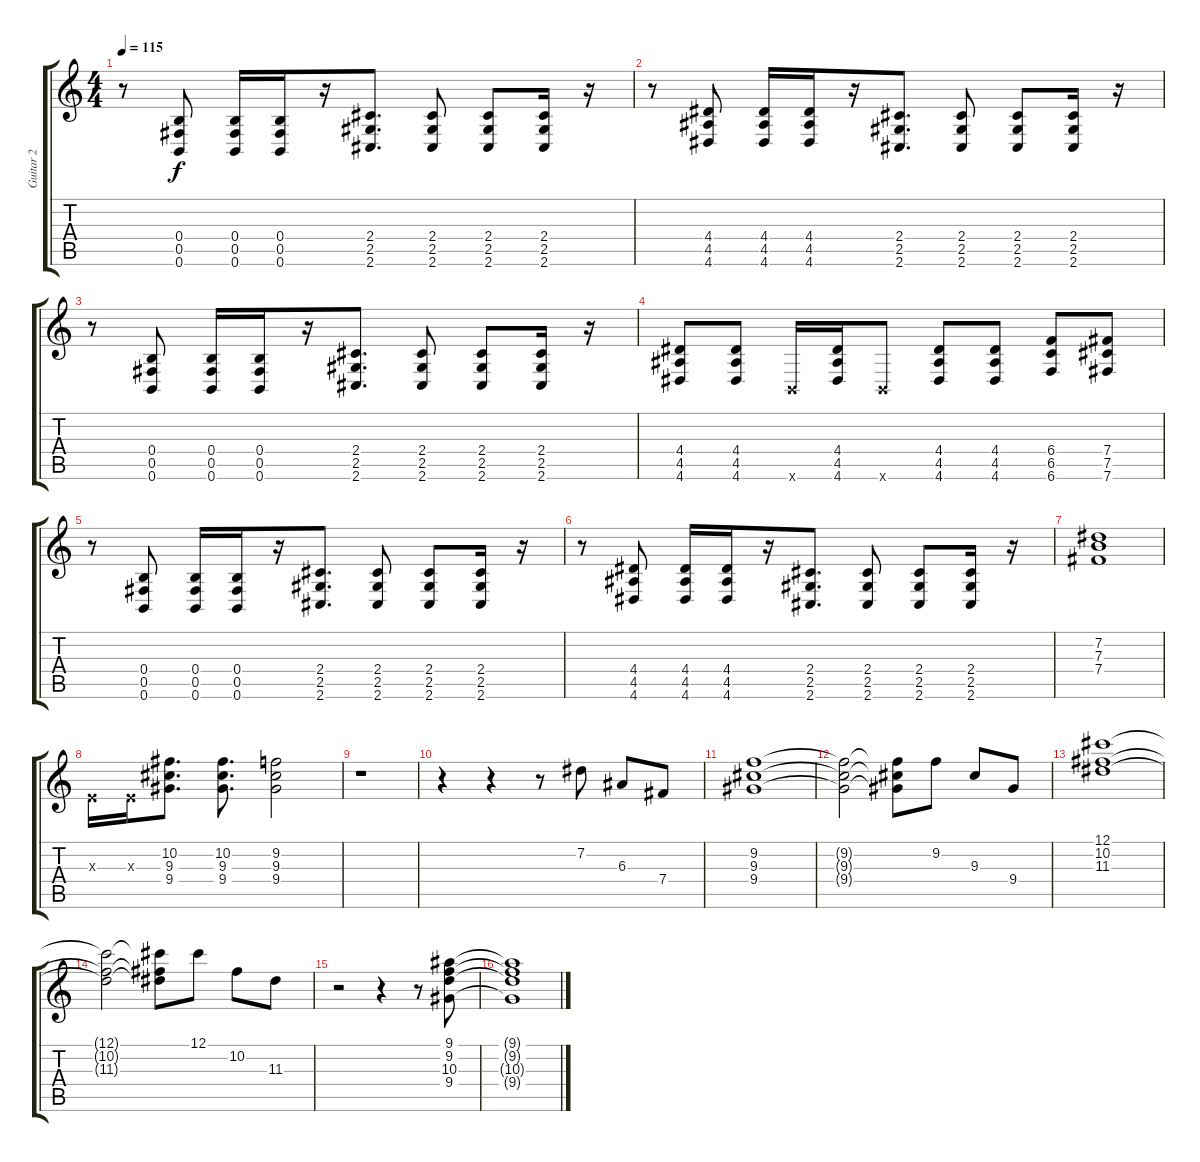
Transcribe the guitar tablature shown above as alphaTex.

\track ("Guitar 2" "Guitar 2") {instrument overdrivenguitar}
\staff {score tabs}
\tuning (Db4 Ab3 E3 B2 Gb2 B1) {hide}
\ts (4 4)
\tempo 115
\clef g2
\ks c
r.8{dy f} (0.4 0.5 0.6).8 (0.4 0.5 0.6).16 (0.4 0.5 0.6).16 r.16 (2.4 2.5 2.6).8{d} (2.4 2.5 2.6).8 (2.4 2.5 2.6).8 (2.4 2.5 2.6).16 r.16 |
r.8 (4.4 4.5 4.6).8 (4.4 4.5 4.6).16 (4.4 4.5 4.6).16 r.16 (2.4 2.5 2.6).8{d} (2.4 2.5 2.6).8 (2.4 2.5 2.6).8 (2.4 2.5 2.6).16 r.16 |
r.8 (0.4 0.5 0.6).8 (0.4 0.5 0.6).16 (0.4 0.5 0.6).16 r.16 (2.4 2.5 2.6).8{d} (2.4 2.5 2.6).8 (2.4 2.5 2.6).8 (2.4 2.5 2.6).16 r.16 |
(4.4 4.5 4.6).8 (4.4 4.5 4.6).8 0.6{x}.16 (4.4 4.5 4.6).16 0.6{x}.8 (4.4 4.5 4.6).8 (4.4 4.5 4.6).8 (6.4 6.5 6.6).8 (7.4 7.5 7.6).8 |
r.8 (0.4 0.5 0.6).8 (0.4 0.5 0.6).16 (0.4 0.5 0.6).16 r.16 (2.4 2.5 2.6).8{d} (2.4 2.5 2.6).8 (2.4 2.5 2.6).8 (2.4 2.5 2.6).16 r.16 |
r.8 (4.4 4.5 4.6).8 (4.4 4.5 4.6).16 (4.4 4.5 4.6).16 r.16 (2.4 2.5 2.6).8{d} (2.4 2.5 2.6).8 (2.4 2.5 2.6).8 (2.4 2.5 2.6).16 r.16 |
(7.2 7.3 7.4).1 |
0.3{x}.16 0.3{x}.16 (10.2 9.3 9.4).8{d} (10.2 9.3 9.4).8{d} (9.2 9.3 9.4).2 |
r.1 |
r.4 r.4 r.8 7.2.8 6.3.8 7.4.8 |
(9.2 9.3 9.4).1 |
(9.2{t} 9.3{t} 9.4{t}).2 (9.2{t} 9.3{t} 9.4{t}).8 9.2.8 9.3.8 9.4.8 |
(12.1 10.2 11.3).1 |
(12.1{t} 10.2{t} 11.3{t}).2 (12.1{t} 10.2{t} 11.3{t}).8 12.1.8 10.2.8 11.3.8 |
r.2 r.4 r.8 (9.1 9.2 10.3 9.4).8 |
(9.1{t} 9.2{t} 10.3{t} 9.4{t}).1
